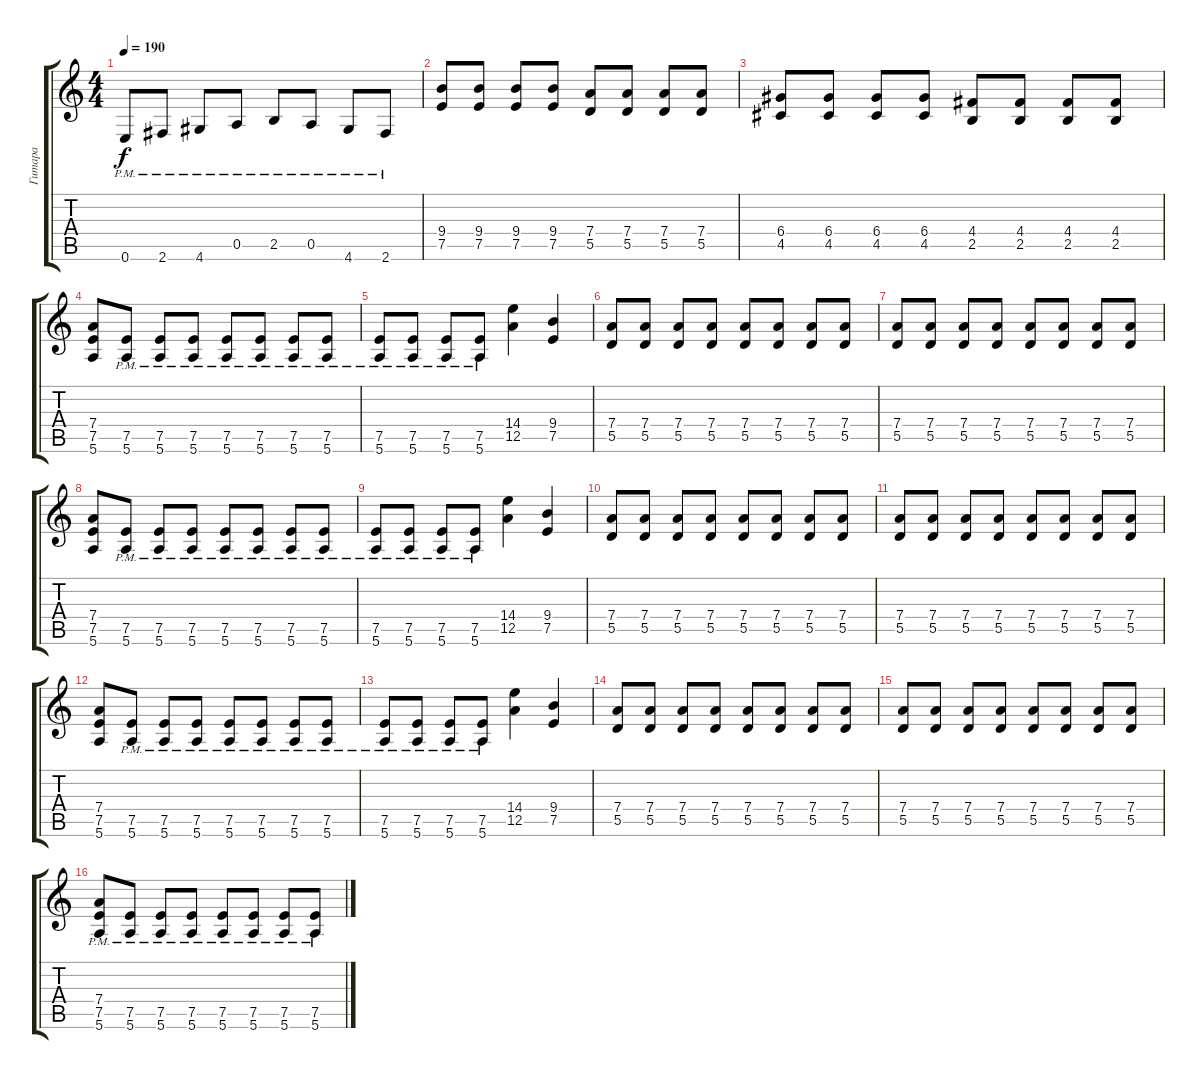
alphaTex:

\track ("Гитара" "Гитара") {instrument overdrivenguitar}
\staff {score tabs}
\tuning (E4 B3 G3 D3 A2 E2) {hide}
\ts (4 4)
\tempo 190
\clef g2
\ks c
0.6{pm}.8{dy f} 2.6{pm}.8 4.6{pm}.8 0.5{pm}.8 2.5{pm}.8 0.5{pm}.8 4.6{pm}.8 2.6{pm}.8 |
(9.4 7.5).8 (9.4 7.5).8 (9.4 7.5).8 (9.4 7.5).8 (7.4 5.5).8 (7.4 5.5).8 (7.4 5.5).8 (7.4 5.5).8 |
(6.4 4.5).8 (6.4 4.5).8 (6.4 4.5).8 (6.4 4.5).8 (4.4 2.5).8 (4.4 2.5).8 (4.4 2.5).8 (4.4 2.5).8 |
(7.4 7.5 5.6).8 (7.5{pm} 5.6{pm}).8 (7.5{pm} 5.6{pm}).8 (7.5{pm} 5.6{pm}).8 (7.5{pm} 5.6{pm}).8 (7.5{pm} 5.6{pm}).8 (7.5{pm} 5.6{pm}).8 (7.5{pm} 5.6{pm}).8 |
(7.5{pm} 5.6{pm}).8 (7.5{pm} 5.6{pm}).8 (7.5{pm} 5.6{pm}).8 (7.5{pm} 5.6{pm}).8 (14.4 12.5).4 (9.4 7.5).4 |
(7.4 5.5).8 (7.4 5.5).8 (7.4 5.5).8 (7.4 5.5).8 (7.4 5.5).8 (7.4 5.5).8 (7.4 5.5).8 (7.4 5.5).8 |
(7.4 5.5).8 (7.4 5.5).8 (7.4 5.5).8 (7.4 5.5).8 (7.4 5.5).8 (7.4 5.5).8 (7.4 5.5).8 (7.4 5.5).8 |
(7.4 7.5 5.6).8 (7.5{pm} 5.6{pm}).8 (7.5{pm} 5.6{pm}).8 (7.5{pm} 5.6{pm}).8 (7.5{pm} 5.6{pm}).8 (7.5{pm} 5.6{pm}).8 (7.5{pm} 5.6{pm}).8 (7.5{pm} 5.6{pm}).8 |
(7.5{pm} 5.6{pm}).8 (7.5{pm} 5.6{pm}).8 (7.5{pm} 5.6{pm}).8 (7.5{pm} 5.6{pm}).8 (14.4 12.5).4 (9.4 7.5).4 |
(7.4 5.5).8 (7.4 5.5).8 (7.4 5.5).8 (7.4 5.5).8 (7.4 5.5).8 (7.4 5.5).8 (7.4 5.5).8 (7.4 5.5).8 |
(7.4 5.5).8 (7.4 5.5).8 (7.4 5.5).8 (7.4 5.5).8 (7.4 5.5).8 (7.4 5.5).8 (7.4 5.5).8 (7.4 5.5).8 |
(7.4 7.5 5.6).8 (7.5{pm} 5.6{pm}).8 (7.5{pm} 5.6{pm}).8 (7.5{pm} 5.6{pm}).8 (7.5{pm} 5.6{pm}).8 (7.5{pm} 5.6{pm}).8 (7.5{pm} 5.6{pm}).8 (7.5{pm} 5.6{pm}).8 |
(7.5{pm} 5.6{pm}).8 (7.5{pm} 5.6{pm}).8 (7.5{pm} 5.6{pm}).8 (7.5{pm} 5.6{pm}).8 (14.4 12.5).4 (9.4 7.5).4 |
(7.4 5.5).8 (7.4 5.5).8 (7.4 5.5).8 (7.4 5.5).8 (7.4 5.5).8 (7.4 5.5).8 (7.4 5.5).8 (7.4 5.5).8 |
(7.4 5.5).8 (7.4 5.5).8 (7.4 5.5).8 (7.4 5.5).8 (7.4 5.5).8 (7.4 5.5).8 (7.4 5.5).8 (7.4 5.5).8 |
(7.4{pm} 7.5{pm} 5.6{pm}).8 (7.5{pm} 5.6{pm}).8 (7.5{pm} 5.6{pm}).8 (7.5{pm} 5.6{pm}).8 (7.5{pm} 5.6{pm}).8 (7.5{pm} 5.6{pm}).8 (7.5{pm} 5.6{pm}).8 (7.5{pm} 5.6{pm}).8
